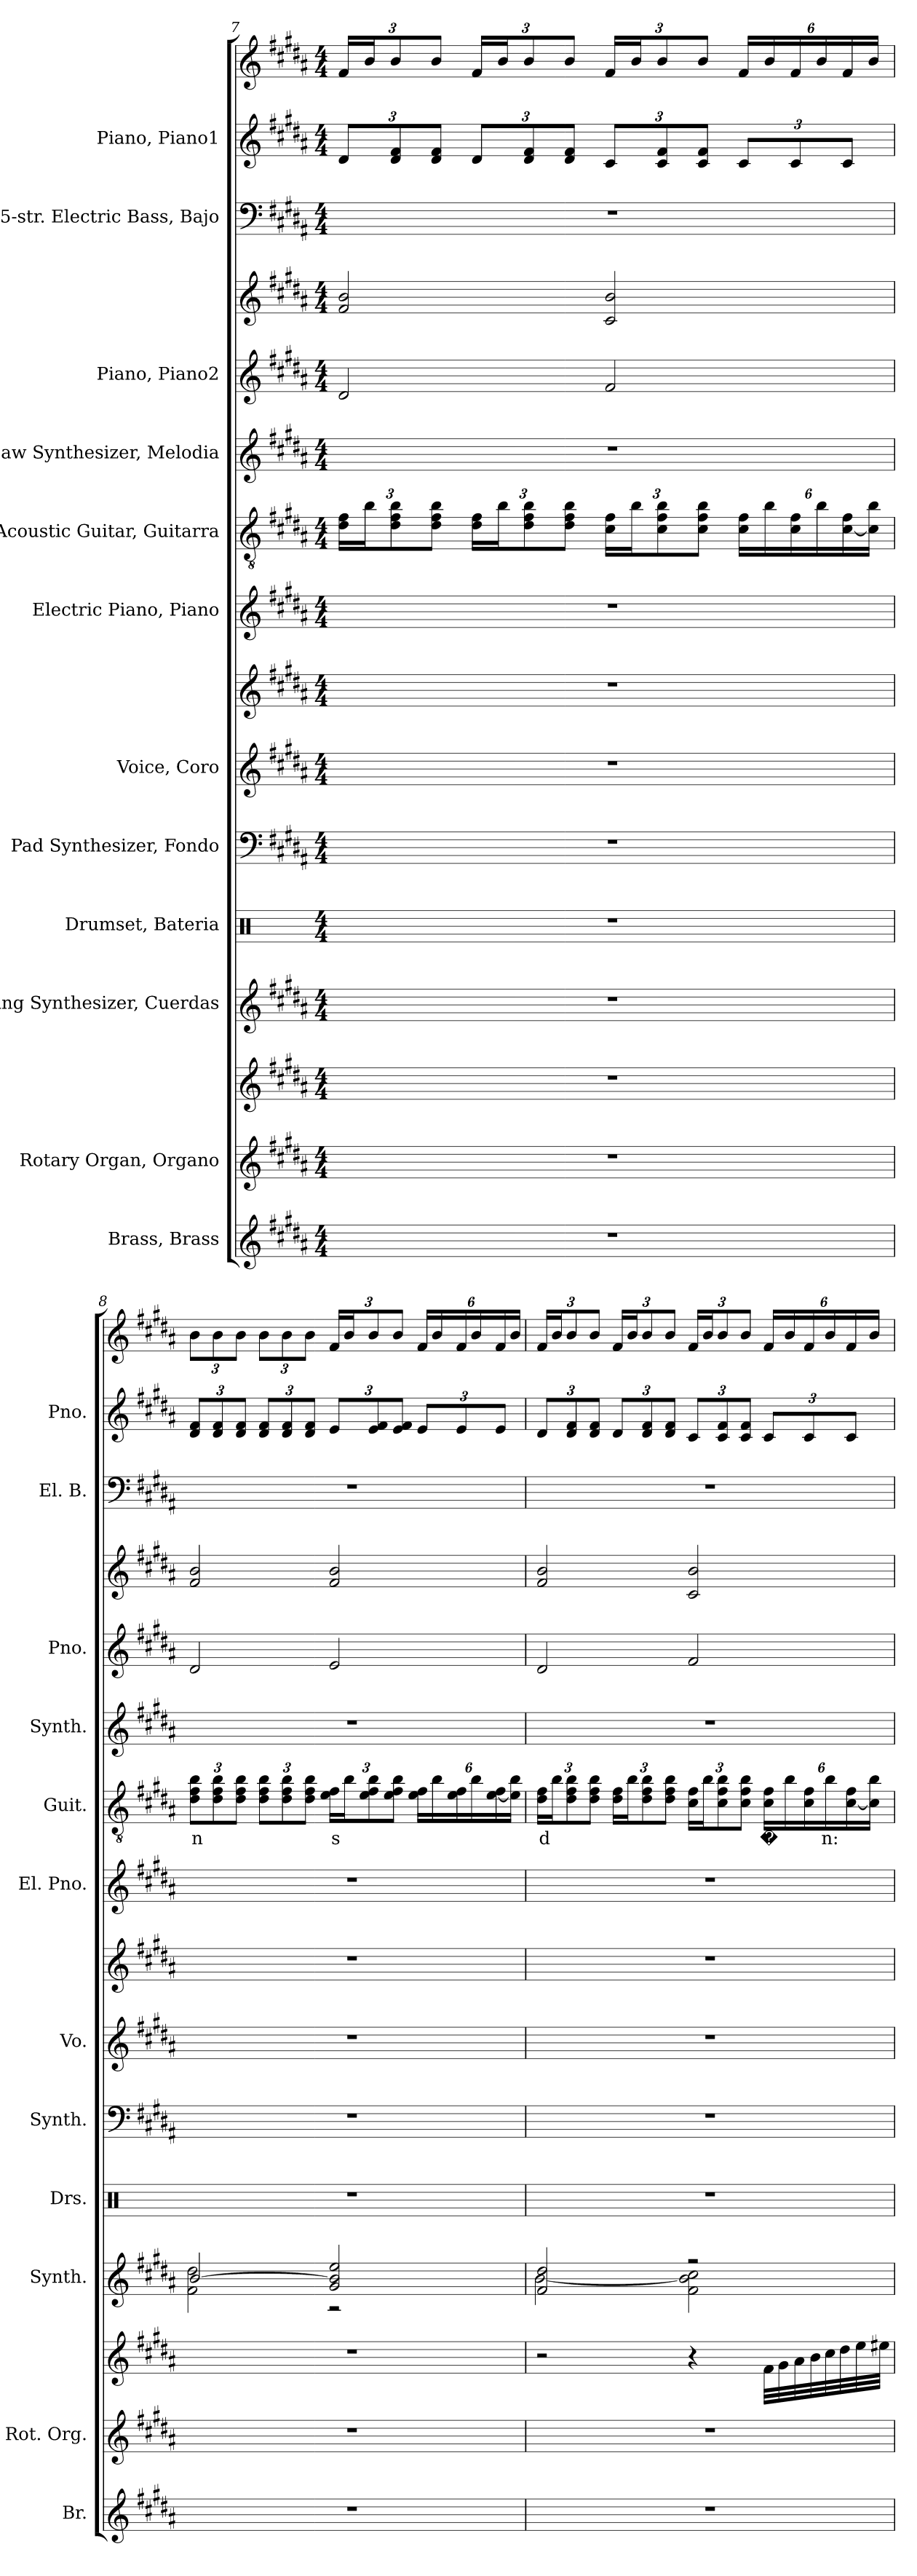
**kern	**kern	**kern	**kern	**kern	**kern	**kern	**kern	**kern	**kern	**text	**kern	**kern	**kern	**kern	**kern	**kern
*part12	*part11	*part11	*part10	*part9	*part8	*part7	*part7	*part6	*part5	*part5	*part4	*part3	*part3	*part2	*part1	*part1
*staff16	*staff15	*staff14	*staff13	*staff12	*staff11	*staff10	*staff9	*staff8	*staff7	*staff7	*staff6	*staff5	*staff4	*staff3	*staff2	*staff1
*I"Brass, Brass	*I"Rotary Organ, Organo	*	*I"String Synthesizer, Cuerdas	*I"Drumset, Bateria	*I"Pad Synthesizer, Fondo	*I"Voice, Coro	*	*I"Electric Piano, Piano	*I"Acoustic Guitar, Guitarra	*	*I"Saw Synthesizer, Melodia	*I"Piano, Piano2	*	*I"5-str. Electric Bass, Bajo	*I"Piano, Piano1	*
*I'Br.	*I'Rot. Org.	*	*I'Synth.	*I'Drs.	*I'Synth.	*I'Vo.	*	*I'El. Pno.	*I'Guit.	*	*I'Synth.	*I'Pno.	*	*I'El. B.	*I'Pno.	*
!!LO:PB:g=z
*clefG2	*clefG2	*clefG2	*clefG2	*clefX	*clefF4	*clefG2	*clefG2	*clefG2	*clefGv2	*	*clefG2	*clefG2	*clefG2	*clefF4	*clefG2	*clefG2
*	*	*	*	*	*	*	*	*	*	*	*	*	*	*ITrd7c12	*	*
*k[f#c#g#d#a#]	*k[f#c#g#d#a#]	*k[f#c#g#d#a#]	*k[f#c#g#d#a#]	*k[]	*k[f#c#g#d#a#]	*k[f#c#g#d#a#]	*k[f#c#g#d#a#]	*k[f#c#g#d#a#]	*k[f#c#g#d#a#]	*	*k[f#c#g#d#a#]	*k[f#c#g#d#a#]	*k[f#c#g#d#a#]	*k[f#c#g#d#a#]	*k[f#c#g#d#a#]	*k[f#c#g#d#a#]
*M4/4	*M4/4	*M4/4	*M4/4	*M4/4	*M4/4	*M4/4	*M4/4	*M4/4	*M4/4	*	*M4/4	*M4/4	*M4/4	*M4/4	*M4/4	*M4/4
*	*	*	*	*	*	*	*	*	*Xbrackettup	*	*	*	*	*	*Xbrackettup	*Xbrackettup
=7	=7	=7	=7	=7	=7	=7	=7	=7	=7	=7	=7	=7	=7	=7	=7	=7
1r	1r	1r	1r	1r	1r	1r	1r	1r	24d#\ 24f#\LL	.	1r	2d#/	2f#/ 2b/	1r	12d#/L	24f#/LL
.	.	.	.	.	.	.	.	.	24b\J	.	.	.	.	.	.	24b/J
.	.	.	.	.	.	.	.	.	12d#\ 12f#\ 12b\	.	.	.	.	.	12d#/ 12f#/	12b/
.	.	.	.	.	.	.	.	.	12d#\ 12f#\ 12b\J	.	.	.	.	.	12d#/ 12f#/J	12b/J
.	.	.	.	.	.	.	.	.	24d#\ 24f#\LL	.	.	.	.	.	12d#/L	24f#/LL
.	.	.	.	.	.	.	.	.	24b\J	.	.	.	.	.	.	24b/J
.	.	.	.	.	.	.	.	.	12d#\ 12f#\ 12b\	.	.	.	.	.	12d#/ 12f#/	12b/
.	.	.	.	.	.	.	.	.	12d#\ 12f#\ 12b\J	.	.	.	.	.	12d#/ 12f#/J	12b/J
.	.	.	.	.	.	.	.	.	24c#\ 24f#\LL	.	.	2f#/	2c#/ 2b/	.	12c#/L	24f#/LL
.	.	.	.	.	.	.	.	.	24b\J	.	.	.	.	.	.	24b/J
.	.	.	.	.	.	.	.	.	12c#\ 12f#\ 12b\	.	.	.	.	.	12c#/ 12f#/	12b/
.	.	.	.	.	.	.	.	.	12c#\ 12f#\ 12b\J	.	.	.	.	.	12c#/ 12f#/J	12b/J
.	.	.	.	.	.	.	.	.	24c#\ 24f#\LL	.	.	.	.	.	12c#/L	24f#/LL
.	.	.	.	.	.	.	.	.	24b\	.	.	.	.	.	.	24b/
.	.	.	.	.	.	.	.	.	24c#\ 24f#\	.	.	.	.	.	12c#/	24f#/
.	.	.	.	.	.	.	.	.	24b\	.	.	.	.	.	.	24b/
.	.	.	.	.	.	.	.	.	[24c#\ 24f#\	.	.	.	.	.	12c#/J	24f#/
.	.	.	.	.	.	.	.	.	24c#\] 24b\JJ	.	.	.	.	.	.	24b/JJ
!!LO:PB:g=z
=8	=8	=8	=8	=8	=8	=8	=8	=8	=8	=8	=8	=8	=8	=8	=8	=8
*	*	*	*^	*	*	*	*	*	*	*	*	*	*	*	*	*
1r	1r	1r	[2b/	2f#\ 2dd#\	1r	1r	1r	1r	1r	12d#\ 12f#\ 12b\L	n	1r	2d#/	2f#/ 2b/	1r	12d#/ 12f#/L	12b\L
.	.	.	.	.	.	.	.	.	.	12d#\ 12f#\ 12b\	.	.	.	.	.	12d#/ 12f#/	12b\
.	.	.	.	.	.	.	.	.	.	12d#\ 12f#\ 12b\J	.	.	.	.	.	12d#/ 12f#/J	12b\J
.	.	.	.	.	.	.	.	.	.	12d#\ 12f#\ 12b\L	.	.	.	.	.	12d#/ 12f#/L	12b\L
.	.	.	.	.	.	.	.	.	.	12d#\ 12f#\ 12b\	.	.	.	.	.	12d#/ 12f#/	12b\
.	.	.	.	.	.	.	.	.	.	12d#\ 12f#\ 12b\J	.	.	.	.	.	12d#/ 12f#/J	12b\J
.	.	.	2g#/ 2b/] 2ee/	2r	.	.	.	.	.	24e\ 24f#\LL	s	.	2e/	2f#/ 2b/	.	12e/L	24f#/LL
.	.	.	.	.	.	.	.	.	.	24b\J	.	.	.	.	.	.	24b/J
.	.	.	.	.	.	.	.	.	.	12e\ 12f#\ 12b\	.	.	.	.	.	12e/ 12f#/	12b/
.	.	.	.	.	.	.	.	.	.	12e\ 12f#\ 12b\J	.	.	.	.	.	12e/ 12f#/J	12b/J
.	.	.	.	.	.	.	.	.	.	24e\ 24f#\LL	.	.	.	.	.	12e/L	24f#/LL
.	.	.	.	.	.	.	.	.	.	24b\	.	.	.	.	.	.	24b/
.	.	.	.	.	.	.	.	.	.	24e\ 24f#\	.	.	.	.	.	12e/	24f#/
.	.	.	.	.	.	.	.	.	.	24b\	.	.	.	.	.	.	24b/
.	.	.	.	.	.	.	.	.	.	[24e\ 24f#\	.	.	.	.	.	12e/J	24f#/
.	.	.	.	.	.	.	.	.	.	24e\] 24b\JJ	.	.	.	.	.	.	24b/JJ
!!LO:PB:g=z
=9	=9	=9	=9	=9	=9	=9	=9	=9	=9	=9	=9	=9	=9	=9	=9	=9	=9
1r	1r	2r	2f#/ 2dd#/	[2b\	1r	1r	1r	1r	1r	24d#\ 24f#\LL	d	1r	2d#/	2f#/ 2b/	1r	12d#/L	24f#/LL
.	.	.	.	.	.	.	.	.	.	24b\J	.	.	.	.	.	.	24b/J
.	.	.	.	.	.	.	.	.	.	12d#\ 12f#\ 12b\	.	.	.	.	.	12d#/ 12f#/	12b/
.	.	.	.	.	.	.	.	.	.	12d#\ 12f#\ 12b\J	.	.	.	.	.	12d#/ 12f#/J	12b/J
.	.	.	.	.	.	.	.	.	.	24d#\ 24f#\LL	.	.	.	.	.	12d#/L	24f#/LL
.	.	.	.	.	.	.	.	.	.	24b\J	.	.	.	.	.	.	24b/J
.	.	.	.	.	.	.	.	.	.	12d#\ 12f#\ 12b\	.	.	.	.	.	12d#/ 12f#/	12b/
.	.	.	.	.	.	.	.	.	.	12d#\ 12f#\ 12b\J	.	.	.	.	.	12d#/ 12f#/J	12b/J
.	.	4r	2r	2f#\ 2b\] 2cc#\	.	.	.	.	.	24c#\ 24f#\LL	.	.	2f#/	2c#/ 2b/	.	12c#/L	24f#/LL
.	.	.	.	.	.	.	.	.	.	24b\J	.	.	.	.	.	.	24b/J
.	.	.	.	.	.	.	.	.	.	12c#\ 12f#\ 12b\	.	.	.	.	.	12c#/ 12f#/	12b/
.	.	.	.	.	.	.	.	.	.	12c#\ 12f#\ 12b\J	.	.	.	.	.	12c#/ 12f#/J	12b/J
.	.	32f#\LLL	.	.	.	.	.	.	.	24c#\ 24f#\LL	�	.	.	.	.	12c#/L	24f#/LL
.	.	32g#\	.	.	.	.	.	.	.	.	.	.	.	.	.	.	.
.	.	.	.	.	.	.	.	.	.	24b\	.	.	.	.	.	.	24b/
.	.	32a#\	.	.	.	.	.	.	.	.	.	.	.	.	.	.	.
.	.	.	.	.	.	.	.	.	.	24c#\ 24f#\	.	.	.	.	.	12c#/	24f#/
.	.	32b\	.	.	.	.	.	.	.	.	.	.	.	.	.	.	.
.	.	32cc#\	.	.	.	.	.	.	.	24b\	n:	.	.	.	.	.	24b/
.	.	32dd#\	.	.	.	.	.	.	.	.	.	.	.	.	.	.	.
.	.	.	.	.	.	.	.	.	.	[24c#\ 24f#\	.	.	.	.	.	12c#/J	24f#/
.	.	32ee\	.	.	.	.	.	.	.	.	.	.	.	.	.	.	.
.	.	.	.	.	.	.	.	.	.	24c#\] 24b\JJ	.	.	.	.	.	.	24b/JJ
.	.	32ee#X\JJJ	.	.	.	.	.	.	.	.	.	.	.	.	.	.	.
*	*	*	*v	*v	*	*	*	*	*	*	*	*	*	*	*	*	*
=	=	=	=	=	=	=	=	=	=	=	=	=	=	=	=	=
*-	*-	*-	*-	*-	*-	*-	*-	*-	*-	*-	*-	*-	*-	*-	*-	*-
